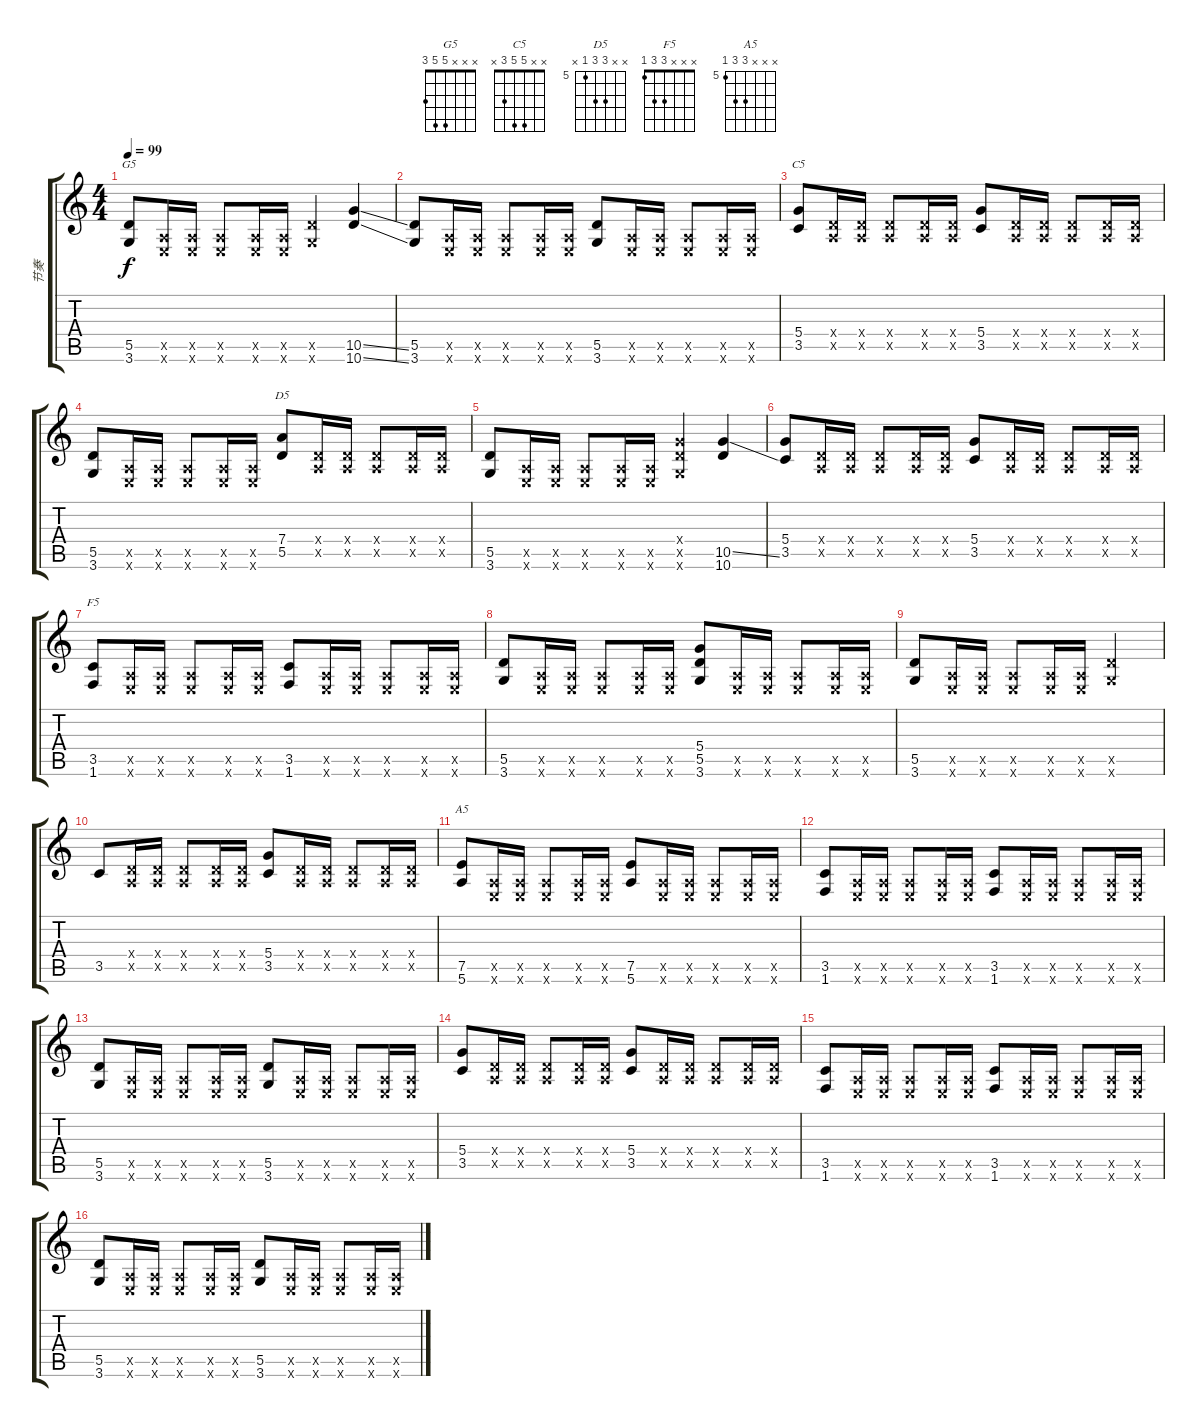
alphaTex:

\track ("节奏" "节奏") {instrument distortionguitar}
\staff {score tabs}
\tuning (E4 B3 G3 D3 A2 E2) {hide}
\chord ("G5" x x x 5 5 3)
\chord ("C5" x x 5 5 3 x)
\chord ("D5" x x 7 7 5 x) {firstfret 5}
\chord ("F5" x x x 3 3 1)
\chord ("A5" x x x 7 7 5) {firstfret 5}
\ts (4 4)
\tempo 99
\clef g2
\ks c
(5.5 3.6).8{ch "G5" dy f} (0.5{x} 0.6{x}).16 (0.5{x} 0.6{x}).16 (0.5{x} 0.6{x}).8 (0.5{x} 0.6{x}).16 (0.5{x} 0.6{x}).16 (5.5{x} 3.6{x}).4 (10.5{ss} 10.6{ss}).4 |
(5.5 3.6).8 (0.5{x} 0.6{x}).16 (0.5{x} 0.6{x}).16 (0.5{x} 0.6{x}).8 (0.5{x} 0.6{x}).16 (0.5{x} 0.6{x}).16 (5.5 3.6).8 (0.5{x} 0.6{x}).16 (0.5{x} 0.6{x}).16 (0.5{x} 0.6{x}).8 (0.5{x} 0.6{x}).16 (0.5{x} 0.6{x}).16 |
(5.4 3.5).8{ch "C5"} (0.4{x} 0.5{x}).16 (0.4{x} 0.5{x}).16 (0.4{x} 0.5{x}).8 (0.4{x} 0.5{x}).16 (0.4{x} 0.5{x}).16 (5.4 3.5).8 (0.4{x} 0.5{x}).16 (0.4{x} 0.5{x}).16 (0.4{x} 0.5{x}).8 (0.4{x} 0.5{x}).16 (0.4{x} 0.5{x}).16 |
(5.5 3.6).8 (0.5{x} 0.6{x}).16 (0.5{x} 0.6{x}).16 (0.5{x} 0.6{x}).8 (0.5{x} 0.6{x}).16 (0.5{x} 0.6{x}).16 (7.4 5.5).8{ch "D5"} (0.4{x} 0.5{x}).16 (0.4{x} 0.5{x}).16 (0.4{x} 0.5{x}).8 (0.4{x} 0.5{x}).16 (0.4{x} 0.5{x}).16 |
(5.5 3.6).8 (0.5{x} 0.6{x}).16 (0.5{x} 0.6{x}).16 (0.5{x} 0.6{x}).8 (0.5{x} 0.6{x}).16 (0.5{x} 0.6{x}).16 (5.4{x} 5.5{x} 3.6{x}).4 (10.5{ss} 10.6).4 |
(5.4 3.5).8 (0.4{x} 0.5{x}).16 (0.4{x} 0.5{x}).16 (0.4{x} 0.5{x}).8 (0.4{x} 0.5{x}).16 (0.4{x} 0.5{x}).16 (5.4 3.5).8 (0.4{x} 0.5{x}).16 (0.4{x} 0.5{x}).16 (0.4{x} 0.5{x}).8 (0.4{x} 0.5{x}).16 (0.4{x} 0.5{x}).16 |
(3.5 1.6).8{ch "F5"} (0.5{x} 0.6{x}).16 (0.5{x} 0.6{x}).16 (0.5{x} 0.6{x}).8 (0.5{x} 0.6{x}).16 (0.5{x} 0.6{x}).16 (3.5 1.6).8 (0.5{x} 0.6{x}).16 (0.5{x} 0.6{x}).16 (0.5{x} 0.6{x}).8 (0.5{x} 0.6{x}).16 (0.5{x} 0.6{x}).16 |
(5.5 3.6).8 (0.5{x} 0.6{x}).16 (0.5{x} 0.6{x}).16 (0.5{x} 0.6{x}).8 (0.5{x} 0.6{x}).16 (0.5{x} 0.6{x}).16 (5.4 5.5 3.6).8 (0.5{x} 0.6{x}).16 (0.5{x} 0.6{x}).16 (0.5{x} 0.6{x}).8 (0.5{x} 0.6{x}).16 (0.5{x} 0.6{x}).16 |
(5.5 3.6).8 (0.5{x} 0.6{x}).16 (0.5{x} 0.6{x}).16 (0.5{x} 0.6{x}).8 (0.5{x} 0.6{x}).16 (0.5{x} 0.6{x}).16 (5.5{x} 3.6{x}).2 |
3.5.8 (0.4{x} 0.5{x}).16 (0.4{x} 0.5{x}).16 (0.4{x} 0.5{x}).8 (0.4{x} 0.5{x}).16 (0.4{x} 0.5{x}).16 (5.4 3.5).8 (0.4{x} 0.5{x}).16 (0.4{x} 0.5{x}).16 (0.4{x} 0.5{x}).8 (0.4{x} 0.5{x}).16 (0.4{x} 0.5{x}).16 |
(7.5 5.6).8{ch "A5"} (0.5{x} 0.6{x}).16 (0.5{x} 0.6{x}).16 (0.5{x} 0.6{x}).8 (0.5{x} 0.6{x}).16 (0.5{x} 0.6{x}).16 (7.5 5.6).8 (0.5{x} 0.6{x}).16 (0.5{x} 0.6{x}).16 (0.5{x} 0.6{x}).8 (0.5{x} 0.6{x}).16 (0.5{x} 0.6{x}).16 |
(3.5 1.6).8 (0.5{x} 0.6{x}).16 (0.5{x} 0.6{x}).16 (0.5{x} 0.6{x}).8 (0.5{x} 0.6{x}).16 (0.5{x} 0.6{x}).16 (3.5 1.6).8 (0.5{x} 0.6{x}).16 (0.5{x} 0.6{x}).16 (0.5{x} 0.6{x}).8 (0.5{x} 0.6{x}).16 (0.5{x} 0.6{x}).16 |
(5.5 3.6).8 (0.5{x} 0.6{x}).16 (0.5{x} 0.6{x}).16 (0.5{x} 0.6{x}).8 (0.5{x} 0.6{x}).16 (0.5{x} 0.6{x}).16 (5.5 3.6).8 (0.5{x} 0.6{x}).16 (0.5{x} 0.6{x}).16 (0.5{x} 0.6{x}).8 (0.5{x} 0.6{x}).16 (0.5{x} 0.6{x}).16 |
(5.4 3.5).8 (0.4{x} 0.5{x}).16 (0.4{x} 0.5{x}).16 (0.4{x} 0.5{x}).8 (0.4{x} 0.5{x}).16 (0.4{x} 0.5{x}).16 (5.4 3.5).8 (0.4{x} 0.5{x}).16 (0.4{x} 0.5{x}).16 (0.4{x} 0.5{x}).8 (0.4{x} 0.5{x}).16 (0.4{x} 0.5{x}).16 |
(3.5 1.6).8 (0.5{x} 0.6{x}).16 (0.5{x} 0.6{x}).16 (0.5{x} 0.6{x}).8 (0.5{x} 0.6{x}).16 (0.5{x} 0.6{x}).16 (3.5 1.6).8 (0.5{x} 0.6{x}).16 (0.5{x} 0.6{x}).16 (0.5{x} 0.6{x}).8 (0.5{x} 0.6{x}).16 (0.5{x} 0.6{x}).16 |
(5.5 3.6).8 (0.5{x} 0.6{x}).16 (0.5{x} 0.6{x}).16 (0.5{x} 0.6{x}).8 (0.5{x} 0.6{x}).16 (0.5{x} 0.6{x}).16 (5.5 3.6).8 (0.5{x} 0.6{x}).16 (0.5{x} 0.6{x}).16 (0.5{x} 0.6{x}).8 (0.5{x} 0.6{x}).16 (0.5{x} 0.6{x}).16
